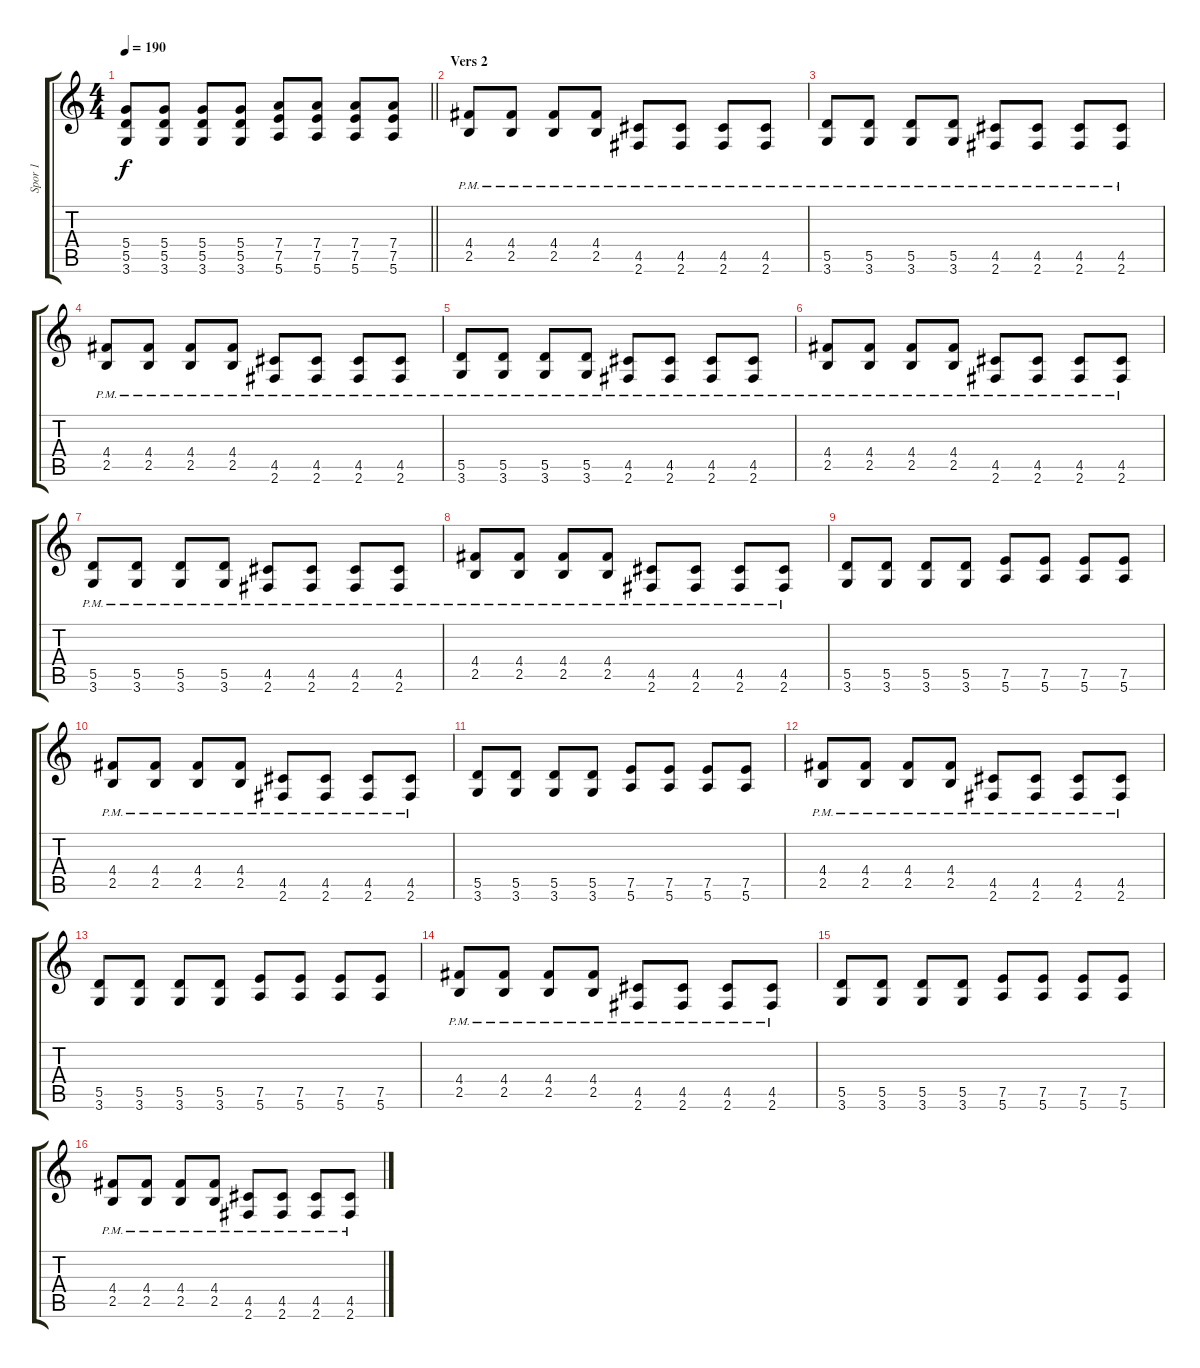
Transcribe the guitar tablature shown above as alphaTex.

\track ("Spor 1" "Spor 1") {instrument distortionguitar}
\staff {score tabs}
\tuning (E4 B3 G3 D3 A2 E2) {hide}
\ts (4 4)
\tempo 190
\clef g2
\barLineRight lightlight
\ks c
(5.4 5.5 3.6).8{dy f} (5.4 5.5 3.6).8 (5.4 5.5 3.6).8 (5.4 5.5 3.6).8 (7.4 7.5 5.6).8 (7.4 7.5 5.6).8 (7.4 7.5 5.6).8 (7.4 7.5 5.6).8 |
\section ("" "Vers 2")
(4.4{pm} 2.5{pm}).8 (4.4{pm} 2.5{pm}).8 (4.4{pm} 2.5{pm}).8 (4.4{pm} 2.5{pm}).8 (4.5{pm} 2.6{pm}).8 (4.5{pm} 2.6{pm}).8 (4.5{pm} 2.6{pm}).8 (4.5{pm} 2.6{pm}).8 |
(5.5{pm} 3.6{pm}).8 (5.5{pm} 3.6{pm}).8 (5.5{pm} 3.6{pm}).8 (5.5{pm} 3.6{pm}).8 (4.5{pm} 2.6{pm}).8 (4.5{pm} 2.6{pm}).8 (4.5{pm} 2.6{pm}).8 (4.5{pm} 2.6{pm}).8 |
(4.4{pm} 2.5{pm}).8 (4.4{pm} 2.5{pm}).8 (4.4{pm} 2.5{pm}).8 (4.4{pm} 2.5{pm}).8 (4.5{pm} 2.6{pm}).8 (4.5{pm} 2.6{pm}).8 (4.5{pm} 2.6{pm}).8 (4.5{pm} 2.6{pm}).8 |
(5.5{pm} 3.6{pm}).8 (5.5{pm} 3.6{pm}).8 (5.5{pm} 3.6{pm}).8 (5.5{pm} 3.6{pm}).8 (4.5{pm} 2.6{pm}).8 (4.5{pm} 2.6{pm}).8 (4.5{pm} 2.6{pm}).8 (4.5{pm} 2.6{pm}).8 |
(4.4{pm} 2.5{pm}).8 (4.4{pm} 2.5{pm}).8 (4.4{pm} 2.5{pm}).8 (4.4{pm} 2.5{pm}).8 (4.5{pm} 2.6{pm}).8 (4.5{pm} 2.6{pm}).8 (4.5{pm} 2.6{pm}).8 (4.5{pm} 2.6{pm}).8 |
(5.5{pm} 3.6{pm}).8 (5.5{pm} 3.6{pm}).8 (5.5{pm} 3.6{pm}).8 (5.5{pm} 3.6{pm}).8 (4.5{pm} 2.6{pm}).8 (4.5{pm} 2.6{pm}).8 (4.5{pm} 2.6{pm}).8 (4.5{pm} 2.6{pm}).8 |
(4.4{pm} 2.5{pm}).8 (4.4{pm} 2.5{pm}).8 (4.4{pm} 2.5{pm}).8 (4.4{pm} 2.5{pm}).8 (4.5{pm} 2.6{pm}).8 (4.5{pm} 2.6{pm}).8 (4.5{pm} 2.6{pm}).8 (4.5{pm} 2.6{pm}).8 |
(5.5 3.6).8 (5.5 3.6).8 (5.5 3.6).8 (5.5 3.6).8 (7.5 5.6).8 (7.5 5.6).8 (7.5 5.6).8 (7.5 5.6).8 |
(4.4{pm} 2.5{pm}).8 (4.4{pm} 2.5{pm}).8 (4.4{pm} 2.5{pm}).8 (4.4{pm} 2.5{pm}).8 (4.5{pm} 2.6{pm}).8 (4.5{pm} 2.6{pm}).8 (4.5{pm} 2.6{pm}).8 (4.5{pm} 2.6{pm}).8 |
(5.5 3.6).8 (5.5 3.6).8 (5.5 3.6).8 (5.5 3.6).8 (7.5 5.6).8 (7.5 5.6).8 (7.5 5.6).8 (7.5 5.6).8 |
(4.4{pm} 2.5{pm}).8 (4.4{pm} 2.5{pm}).8 (4.4{pm} 2.5{pm}).8 (4.4{pm} 2.5{pm}).8 (4.5{pm} 2.6{pm}).8 (4.5{pm} 2.6{pm}).8 (4.5{pm} 2.6{pm}).8 (4.5{pm} 2.6{pm}).8 |
(5.5 3.6).8 (5.5 3.6).8 (5.5 3.6).8 (5.5 3.6).8 (7.5 5.6).8 (7.5 5.6).8 (7.5 5.6).8 (7.5 5.6).8 |
(4.4{pm} 2.5{pm}).8 (4.4{pm} 2.5{pm}).8 (4.4{pm} 2.5{pm}).8 (4.4{pm} 2.5{pm}).8 (4.5{pm} 2.6{pm}).8 (4.5{pm} 2.6{pm}).8 (4.5{pm} 2.6{pm}).8 (4.5{pm} 2.6{pm}).8 |
(5.5 3.6).8 (5.5 3.6).8 (5.5 3.6).8 (5.5 3.6).8 (7.5 5.6).8 (7.5 5.6).8 (7.5 5.6).8 (7.5 5.6).8 |
(4.4{pm} 2.5{pm}).8 (4.4{pm} 2.5{pm}).8 (4.4{pm} 2.5{pm}).8 (4.4{pm} 2.5{pm}).8 (4.5{pm} 2.6{pm}).8 (4.5{pm} 2.6{pm}).8 (4.5{pm} 2.6{pm}).8 (4.5{pm} 2.6{pm}).8
